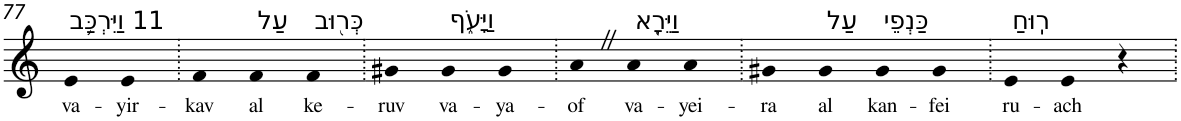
**kern	**text
*part1	*part1
*staff1	*staff1
*I"Piano	*
*I'Pno	*
!!LO:PB:g=z
*clefG2	*
*k[]	*
=77	=77
!LO:TX:a:t=11 וַיִּרְכַּ֥ב	!
!	!LO:LY:b
4e	va-
!	!LO:LY:b
4e	-yir-
=78.	=78.
!	!LO:LY:b
4f	-kav
!LO:TX:a:t=עַל	!
!	!LO:LY:b
4f	al
!LO:TX:a:t=כְּר֖וּב	!
!	!LO:LY:b
4f	ke-
=79.	=79.
!	!LO:LY:b
4g#X	-ruv
!LO:TX:a:t=וַיָּעֹ֑ף	!
!	!LO:LY:b
4g#	va-
!	!LO:LY:b
4g#	-ya-
=80.	=80.
!	!LO:LY:b
4aZ	-of
!LO:TX:a:t=וַיֵּרָ֖א	!
!	!LO:LY:b
4a	va-
!	!LO:LY:b
4a	-yei-
=81.	=81.
!	!LO:LY:b
4g#X	-ra
!LO:TX:a:t=עַל	!
!	!LO:LY:b
4g#	al
!LO:TX:a:t=כַּנְפֵי	!
!	!LO:LY:b
4g#	kan-
!	!LO:LY:b
4g#	-fei
=82.	=82.
!LO:TX:a:t=רֽוּחַ	!
!	!LO:LY:b
4e	ru-
!	!LO:LY:b
4e	-ach
4r	.
=.	=.
*-	*-
